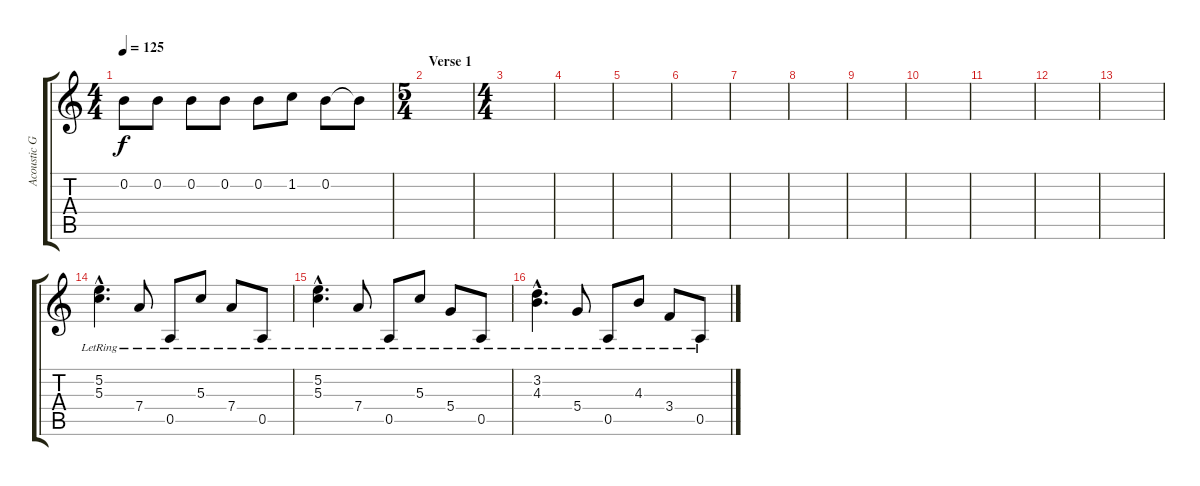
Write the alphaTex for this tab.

\track ("Acoustic Guitar" "Acoustic G") {instrument acousticguitarsteel}
\staff {score tabs}
\tuning (E4 B3 G3 D3 A2 E2) {hide}
\ts (4 4)
\tempo 125
\clef g2
\ks c
0.2.8{dy f} 0.2.8 0.2.8 0.2.8 0.2.8 1.2.8 0.2.8 0.2{t}.8 |
\ts (5 4)
\section ("" "Verse 1")
|
\ts (4 4)
|
|
|
|
|
|
|
|
|
|
|
(5.2{hac lr} 5.3{hac lr}).4{d} 7.4{lr}.8 0.5{lr}.8 5.3{lr}.8 7.4{lr}.8 0.5{lr}.8 |
(5.2{hac lr} 5.3{hac lr}).4{d} 7.4{lr}.8 0.5{lr}.8 5.3{lr}.8 5.4{lr}.8 0.5{lr}.8 |
(3.2{hac lr} 4.3{hac lr}).4{d} 5.4{lr}.8 0.5{lr}.8 4.3{lr}.8 3.4{lr}.8 0.5{lr}.8
